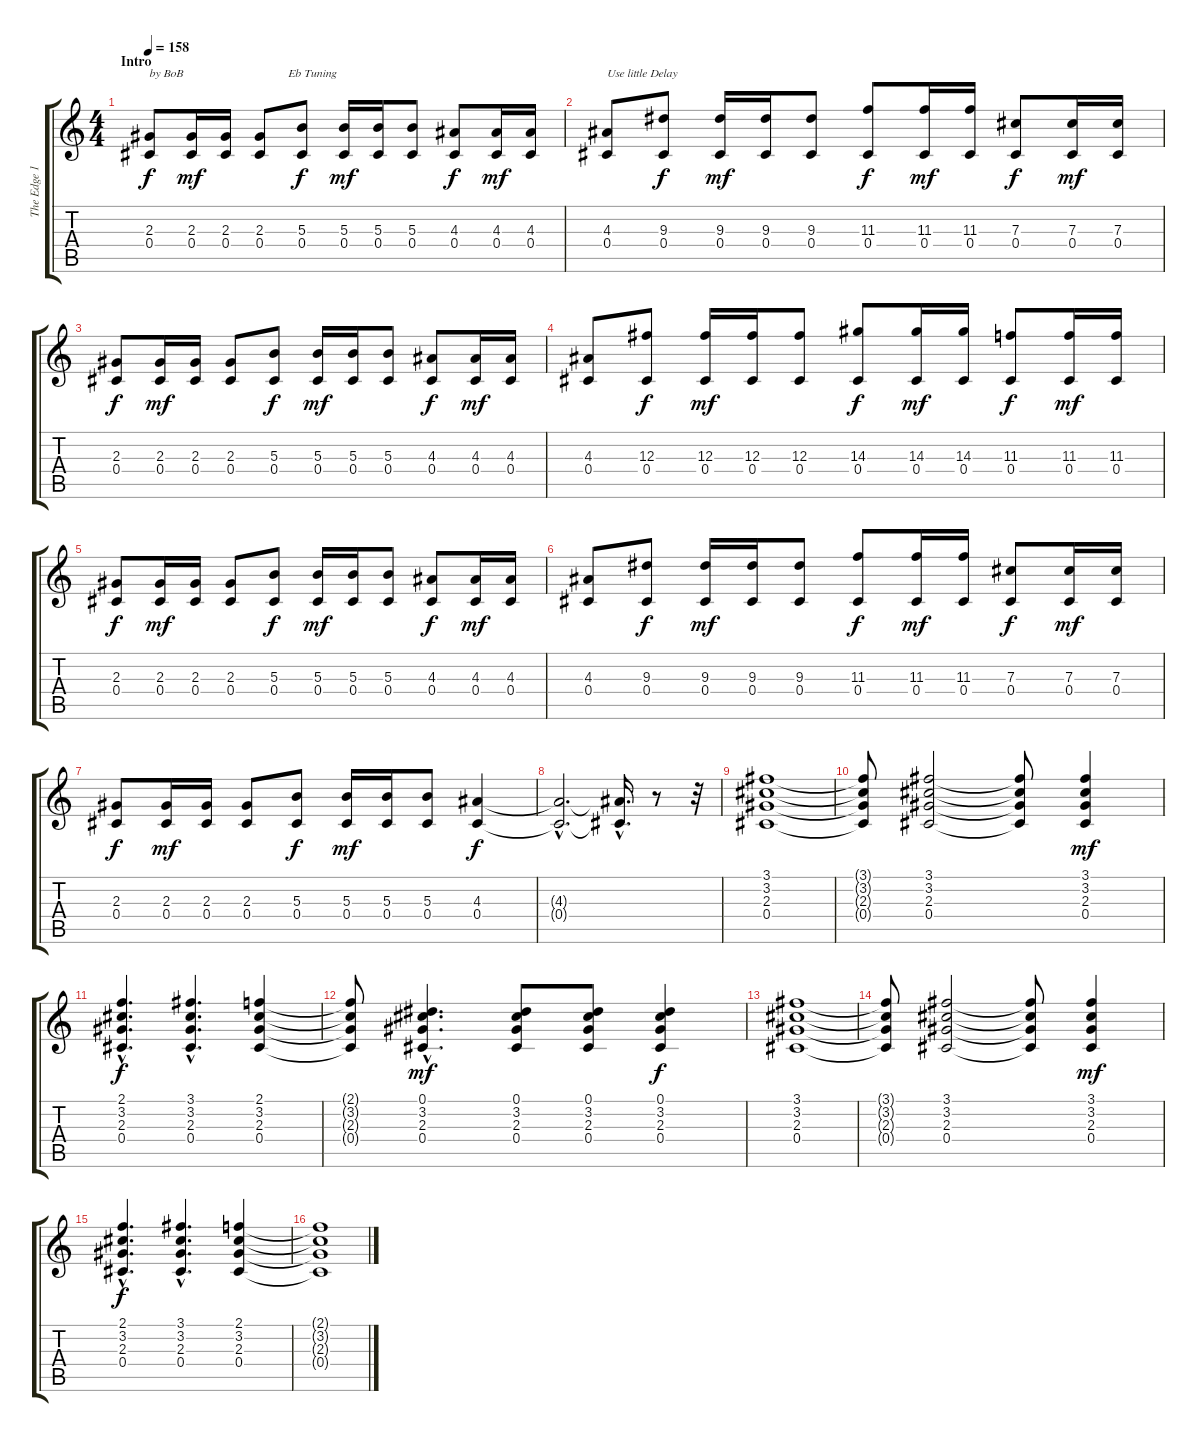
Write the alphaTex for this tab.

\track ("The Edge 1" "The Edge 1") {instrument distortionguitar}
\staff {score tabs}
\tuning (Eb4 Bb3 Gb3 Db3 Ab2 Eb2) {hide}
\ts (4 4)
\section ("" "Intro")
\tempo 158
\clef g2
\ks c
(2.3 0.4).8{txt "by BoB                                   Eb Tuning" dy f instrument distortionguitar} (2.3 0.4).16{dy mf} (2.3 0.4).16 (2.3 0.4).8 (5.3 0.4).8{dy f} (5.3 0.4).16{dy mf} (5.3 0.4).16 (5.3 0.4).8 (4.3 0.4).8{dy f} (4.3 0.4).16{dy mf} (4.3 0.4).16 |
(4.3 0.4).8{txt "Use little Delay"} (9.3 0.4).8{dy f} (9.3 0.4).16{dy mf} (9.3 0.4).16 (9.3 0.4).8 (11.3 0.4).8{dy f} (11.3 0.4).16{dy mf} (11.3 0.4).16 (7.3 0.4).8{dy f} (7.3 0.4).16{dy mf} (7.3 0.4).16 |
(2.3 0.4).8{dy f} (2.3 0.4).16{dy mf} (2.3 0.4).16 (2.3 0.4).8 (5.3 0.4).8{dy f} (5.3 0.4).16{dy mf} (5.3 0.4).16 (5.3 0.4).8 (4.3 0.4).8{dy f} (4.3 0.4).16{dy mf} (4.3 0.4).16 |
(4.3 0.4).8 (12.3 0.4).8{dy f} (12.3 0.4).16{dy mf} (12.3 0.4).16 (12.3 0.4).8 (14.3 0.4).8{dy f} (14.3 0.4).16{dy mf} (14.3 0.4).16 (11.3 0.4).8{dy f} (11.3 0.4).16{dy mf} (11.3 0.4).16 |
(2.3 0.4).8{dy f} (2.3 0.4).16{dy mf} (2.3 0.4).16 (2.3 0.4).8 (5.3 0.4).8{dy f} (5.3 0.4).16{dy mf} (5.3 0.4).16 (5.3 0.4).8 (4.3 0.4).8{dy f} (4.3 0.4).16{dy mf} (4.3 0.4).16 |
(4.3 0.4).8 (9.3 0.4).8{dy f} (9.3 0.4).16{dy mf} (9.3 0.4).16 (9.3 0.4).8 (11.3 0.4).8{dy f} (11.3 0.4).16{dy mf} (11.3 0.4).16 (7.3 0.4).8{dy f} (7.3 0.4).16{dy mf} (7.3 0.4).16 |
(2.3 0.4).8{dy f} (2.3 0.4).16{dy mf} (2.3 0.4).16 (2.3 0.4).8 (5.3 0.4).8{dy f} (5.3 0.4).16{dy mf} (5.3 0.4).16 (5.3 0.4).8 (4.3 0.4).4{dy f} |
(4.3{hac t} 0.4{hac t}).2{d} (4.3{hac t} 0.4{hac t}).16{d} r.8 r.32 |
(3.1 3.2 2.3 0.4).1 |
(3.1{t} 3.2{t} 2.3{t} 0.4{t}).8 (3.1 3.2 2.3 0.4).2 (3.1{t} 3.2{t} 2.3{t} 0.4{t}).8 (3.1 3.2 2.3 0.4).4{dy mf} |
(2.1{hac} 3.2{hac} 2.3{hac} 0.4{hac}).4{d dy f} (3.1{hac} 3.2{hac} 2.3{hac} 0.4{hac}).4{d} (2.1 3.2 2.3 0.4).4 |
(2.1{t} 3.2{t} 2.3{t} 0.4{t}).8 (0.1{hac} 3.2{hac} 2.3{hac} 0.4{hac}).4{d dy mf} (0.1 3.2 2.3 0.4).8 (0.1 3.2 2.3 0.4).8 (0.1 3.2 2.3 0.4).4{dy f} |
(3.1 3.2 2.3 0.4).1 |
(3.1{t} 3.2{t} 2.3{t} 0.4{t}).8 (3.1 3.2 2.3 0.4).2 (3.1{t} 3.2{t} 2.3{t} 0.4{t}).8 (3.1 3.2 2.3 0.4).4{dy mf} |
(2.1{hac} 3.2{hac} 2.3{hac} 0.4{hac}).4{d dy f} (3.1{hac} 3.2{hac} 2.3{hac} 0.4{hac}).4{d} (2.1 3.2 2.3 0.4).4 |
(2.1{t} 3.2{t} 2.3{t} 0.4{t}).1
